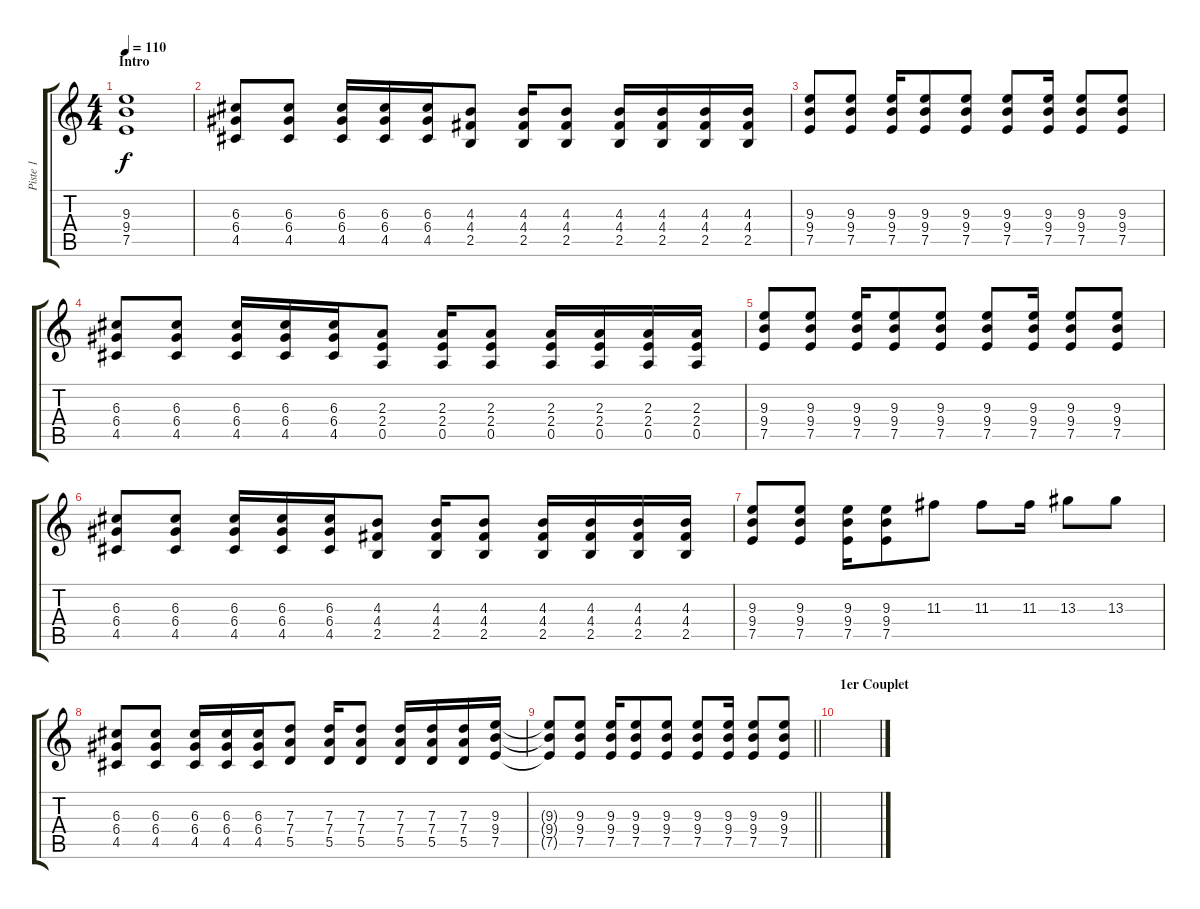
\track ("Piste 1" "Piste 1") {instrument overdrivenguitar}
\staff {score tabs}
\tuning (E4 B3 G3 D3 A2 E2) {hide}
\ts (4 4)
\section ("" "Intro")
\tempo 110
\clef g2
\ks c
(9.3 9.4 7.5).1{dy f instrument overdrivenguitar} |
(6.3 6.4 4.5).8 (6.3 6.4 4.5).8 (6.3 6.4 4.5).16 (6.3 6.4 4.5).16 (6.3 6.4 4.5).16 (4.3 4.4 2.5).8 (4.3 4.4 2.5).16 (4.3 4.4 2.5).8 (4.3 4.4 2.5).16 (4.3 4.4 2.5).16 (4.3 4.4 2.5).16 (4.3 4.4 2.5).16 |
(9.3 9.4 7.5).8 (9.3 9.4 7.5).8 (9.3 9.4 7.5).16 (9.3 9.4 7.5).8 (9.3 9.4 7.5).8 (9.3 9.4 7.5).8 (9.3 9.4 7.5).16 (9.3 9.4 7.5).8 (9.3 9.4 7.5).8 |
(6.3 6.4 4.5).8 (6.3 6.4 4.5).8 (6.3 6.4 4.5).16 (6.3 6.4 4.5).16 (6.3 6.4 4.5).16 (2.3 2.4 0.5).8 (2.3 2.4 0.5).16 (2.3 2.4 0.5).8 (2.3 2.4 0.5).16 (2.3 2.4 0.5).16 (2.3 2.4 0.5).16 (2.3 2.4 0.5).16 |
(9.3 9.4 7.5).8 (9.3 9.4 7.5).8 (9.3 9.4 7.5).16 (9.3 9.4 7.5).8 (9.3 9.4 7.5).8 (9.3 9.4 7.5).8 (9.3 9.4 7.5).16 (9.3 9.4 7.5).8 (9.3 9.4 7.5).8 |
(6.3 6.4 4.5).8 (6.3 6.4 4.5).8 (6.3 6.4 4.5).16 (6.3 6.4 4.5).16 (6.3 6.4 4.5).16 (4.3 4.4 2.5).8 (4.3 4.4 2.5).16 (4.3 4.4 2.5).8 (4.3 4.4 2.5).16 (4.3 4.4 2.5).16 (4.3 4.4 2.5).16 (4.3 4.4 2.5).16 |
(9.3 9.4 7.5).8 (9.3 9.4 7.5).8 (9.3 9.4 7.5).16 (9.3 9.4 7.5).8 11.3.8 11.3.8 11.3.16 13.3.8 13.3.8 |
(6.3 6.4 4.5).8 (6.3 6.4 4.5).8 (6.3 6.4 4.5).16 (6.3 6.4 4.5).16 (6.3 6.4 4.5).16 (7.3 7.4 5.5).8 (7.3 7.4 5.5).16 (7.3 7.4 5.5).8 (7.3 7.4 5.5).16 (7.3 7.4 5.5).16 (7.3 7.4 5.5).16 (9.3 9.4 7.5).16 |
\barLineRight lightlight
(9.3{t} 9.4{t} 7.5{t}).8 (9.3 9.4 7.5).8 (9.3 9.4 7.5).16 (9.3 9.4 7.5).8 (9.3 9.4 7.5).8 (9.3 9.4 7.5).8 (9.3 9.4 7.5).16 (9.3 9.4 7.5).8 (9.3 9.4 7.5).8 |
\section ("" "1er Couplet")
